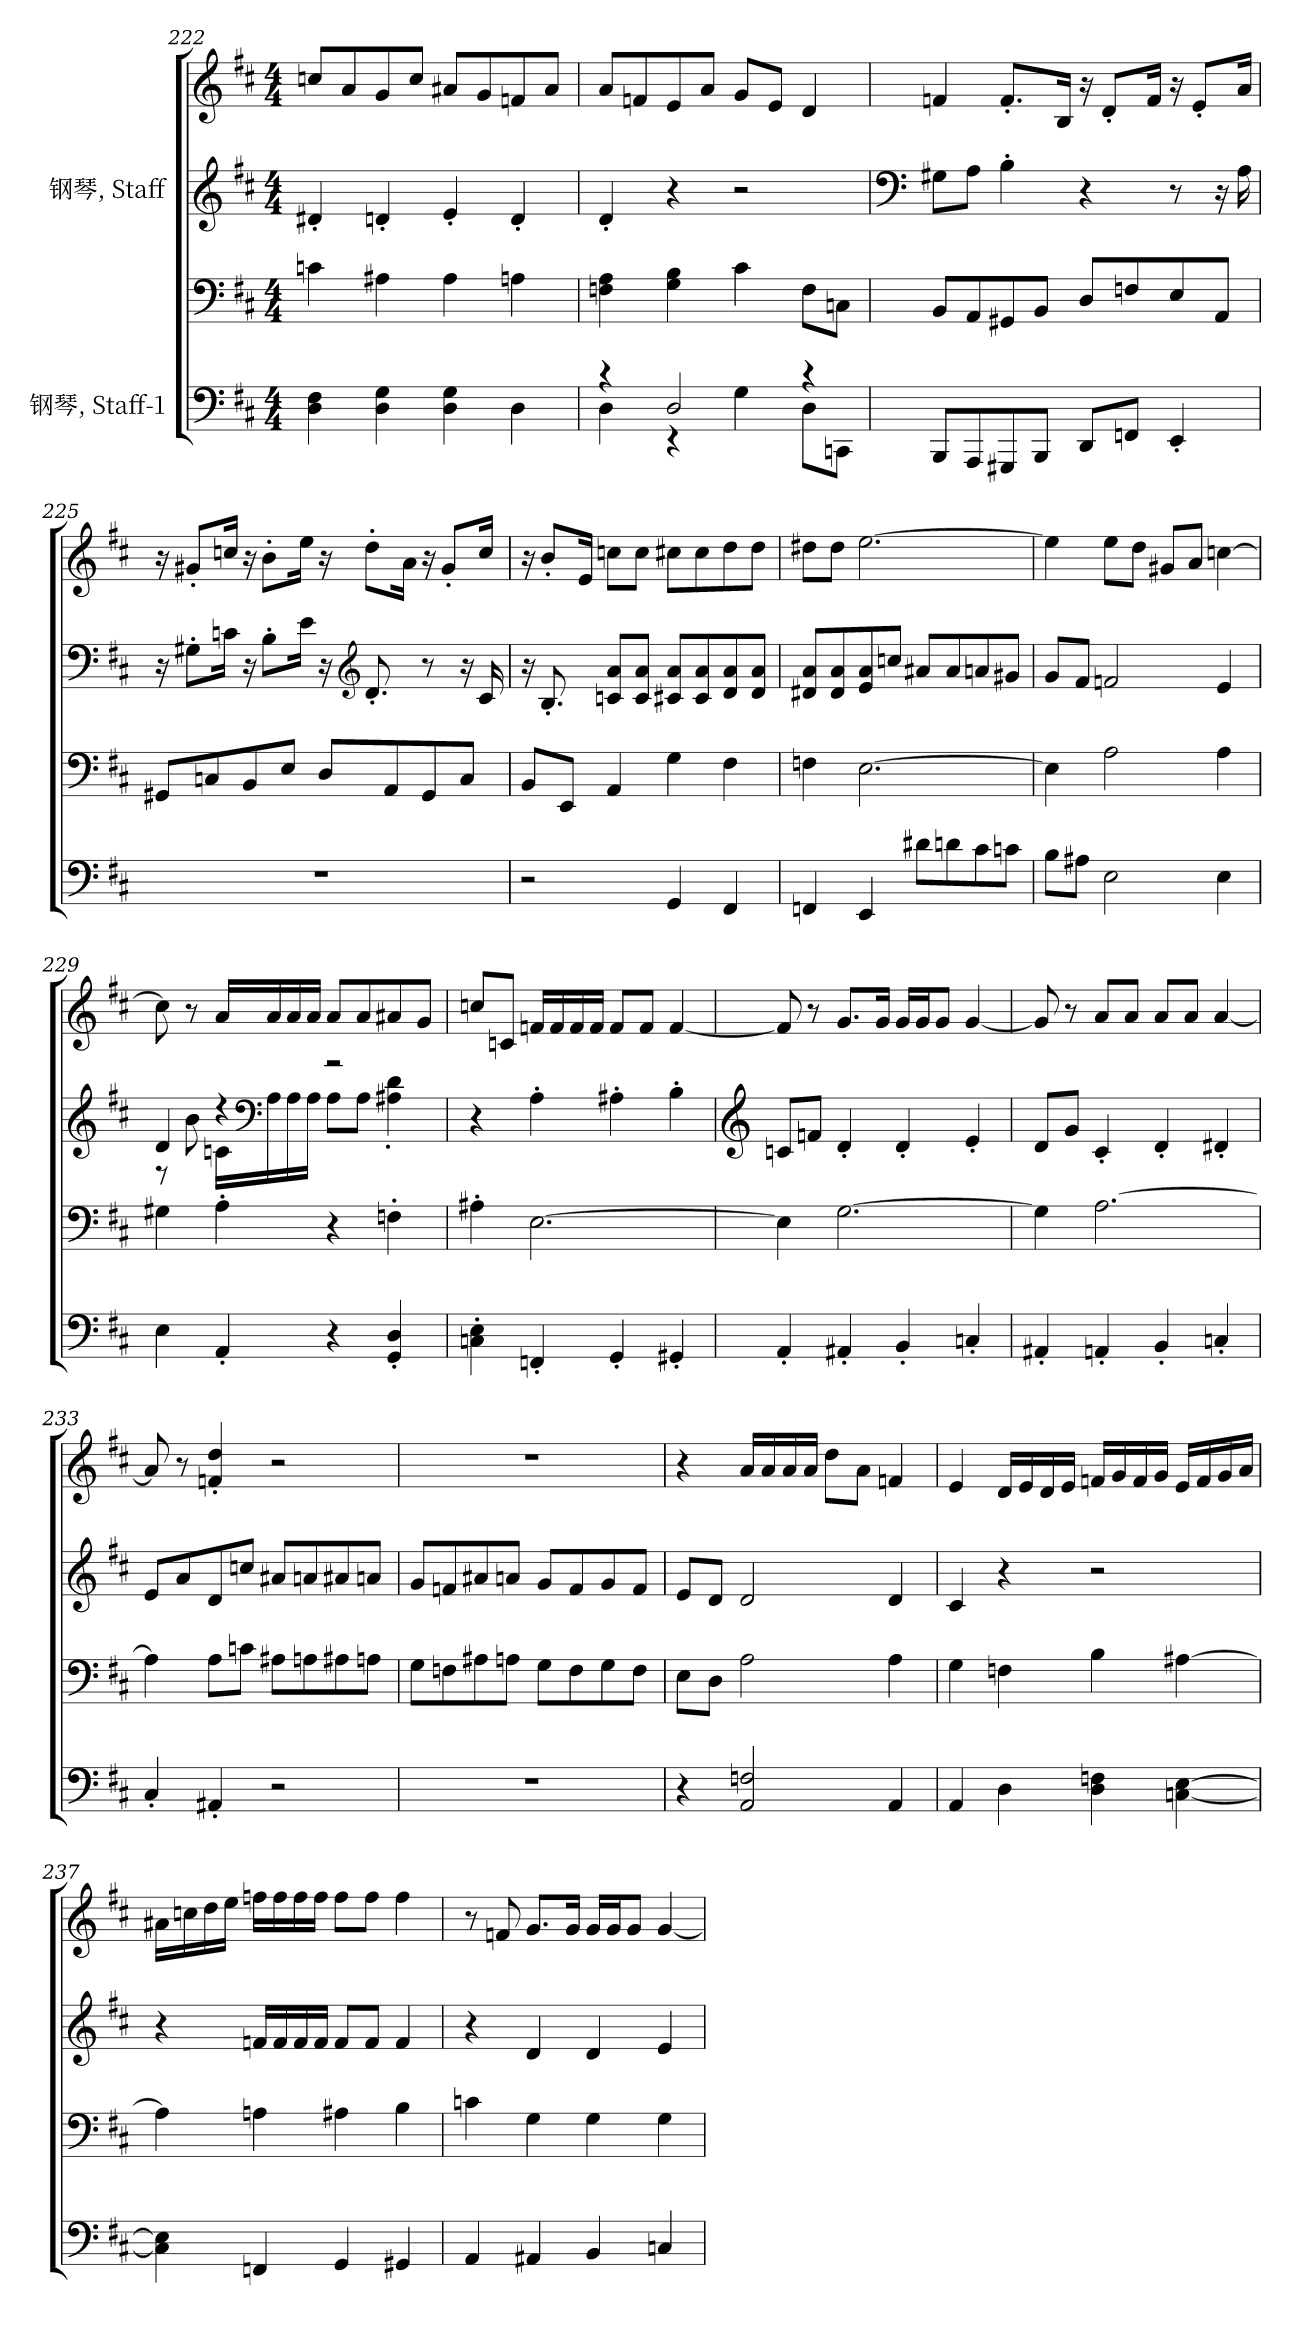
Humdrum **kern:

**kern	**kern	**kern	**kern
*part2	*part2	*part1	*part1
*staff4	*staff3	*staff2	*staff1
*I"钢琴, Staff-1	*	*I"钢琴, Staff	*
!!LO:LB:g=z
*clefF4	*clefF4	*clefG2	*clefG2
*k[f#c#]	*k[f#c#]	*k[f#c#]	*k[f#c#]
*M4/4	*M4/4	*M4/4	*M4/4
=222	=222	=222	=222
4D\ 4F#\	4cn\	4d#X'/	8ccn/L
.	.	.	8a/
4D\ 4G\	4A#X\	4dn'/	8g/
.	.	.	8cc/J
4D\ 4G\	4A#\	4e'/	8a#X/L
.	.	.	8g/
4D\	4An\	4d'/	8fn/
.	.	.	8a#/J
=223	=223	=223	=223
*^	*	*	*
4r	4D\	4Fn\ 4A\	4d'/	8a/L
.	.	.	.	8fn/
2D/	4r	4G\ 4B\	4r	8e/
.	.	.	.	8a/J
.	4G\	4c#\	2r	8g/L
.	.	.	.	8e/J
4r	8D\L	8F\L	.	4d/
.	8CCn\J	8Cn\J	.	.
*v	*v	*	*	*
=224	=224	=224	=224
*	*	*clefF4	*
8BBB/L	8BB/L	8G#X\L	4fn/
8AAA/	8AA/	8A\J	.
8GGG#X/	8GG#X/	4B'\	8.f'/L
8BBB/J	8BB/J	.	.
.	.	.	16B/Jk
8DD/L	8D/L	4r	16r
.	.	.	8d'/L
8FFn/J	8Fn/	.	.
.	.	.	16f/Jk
4EE'/	8E/	8r	16r
.	.	.	8e'/L
.	8AA/J	16r	.
.	.	16A\	16a/Jk
!!LO:LB:g=z
=225	=225	=225	=225
1r	8GG#X/L	16r	16r
.	.	8G#X'\L	8g#X'/L
.	8Cn/	.	.
.	.	16cn\Jk	16ccn/Jk
.	8BB/	16r	16r
.	.	8B'\L	8b'\L
.	8E/J	.	.
.	.	16e\Jk	16ee\Jk
.	8D/L	16r	16r
*	*	*clefG2	*
.	.	8.d'/	8dd'\L
.	8AA/	.	.
.	.	.	16a\Jk
.	8GG#/	8r	16r
.	.	.	8g#'/L
.	8C/J	16r	.
.	.	16c/	16cc/Jk
=226	=226	=226	=226
2r	8BB/L	16r	16r
.	.	8.B'/	8b'/L
.	8EE/J	.	.
.	.	.	16e/Jk
.	4AA/	8cn/ 8a/L	8ccn\L
.	.	8c/ 8a/J	8cc\J
4GG/	4G\	8c#X/ 8a/L	8cc#X\L
.	.	8c#/ 8a/	8cc#\
4FF#/	4F#\	8d/ 8a/	8dd\
.	.	8d/ 8a/J	8dd\J
=227	=227	=227	=227
4FFn/	4Fn\	8d#X/ 8a/L	8dd#X\L
.	.	8d#/ 8a/	8dd#\J
4EE/	[2.E\	8e/ 8a/	[2.ee\
.	.	8ccn/J	.
8d#X\L	.	8a#X/L	.
8dn\	.	8a#/	.
8c#\	.	8an/	.
8cn\J	.	8g#X/J	.
!!LO:PB:g=z
=228	=228	=228	=228
8B\L	4E\]	8g/L	4ee\]
8A#X\J	.	8f#/J	.
2E\	2A\	2fn/	8ee\L
.	.	.	8dd\J
.	.	.	8g#X/L
.	.	.	8a/J
4E\	4A\	4e/	[4ccn\
=229	=229	=229	=229
*	*	*^	*
4E\	4G#X\	4d/	8r	8cc\]
.	.	.	8b\	8r
4AA'/	4A'\	4r	16cn\LL	16a/LL
*	*	*clefF4	*	*
.	.	.	16A\	16a/
.	.	.	16A\	16a/
.	.	.	16A\JJ	16a/JJ
4r	4r	2r	8A\L	8a/L
.	.	.	8A\J	8a/
4GG/' 4D/'	4Fn'\	.	4A#X\' 4d\'	8a#X/
.	.	.	.	8g/J
*	*	*v	*v	*
=230	=230	=230	=230
4Cn\' 4E\'	4A#X'\	4r	8ccn/L
.	.	.	8cn/J
4FFn'/	[2.E\	4A'\	16fn/LL
.	.	.	16f/
.	.	.	16f/
.	.	.	16f/JJ
4GG'/	.	4A#X'\	8f/L
.	.	.	8f/J
4GG#X'/	.	4B'\	[4f/
!!LO:LB:g=z
=231	=231	=231	=231
*	*	*clefG2	*
4AA'/	4E\]	8cn/L	8f/]
.	.	8fn/J	8r
4AA#X'/	[2.G\	4d'/	8.g/L
.	.	.	16g/Jk
4BB'/	.	4d'/	16g/LL
.	.	.	16g/J
.	.	.	8g/J
4Cn'/	.	4e'/	[4g/
=232	=232	=232	=232
4AA#X'/	4G\]	8d/L	8g/]
.	.	8g/J	8r
4AAn'/	[2.A\	4c#'/	8a/L
.	.	.	8a/J
4BB'/	.	4d'/	8a/L
.	.	.	8a/J
4Cn'/	.	4d#X'/	[4a/
=233	=233	=233	=233
4C#'/	4A\]	8e/L	8a/]
.	.	8a/	8r
4AA#X'/	8A\L	8d/	4fn/' 4dd/'
.	8cn\J	8ccn/J	.
2r	8A#X\L	8a#X/L	2r
.	8An\	8an/	.
.	8A#X\	8a#X/	.
.	8An\J	8an/J	.
=234	=234	=234	=234
1r	8G\L	8g/L	1r
.	8Fn\	8fn/	.
.	8A#X\	8a#X/	.
.	8An\J	8an/J	.
.	8G\L	8g/L	.
.	8F\	8f/	.
.	8G\	8g/	.
.	8F\J	8f/J	.
!!LO:LB:g=z
=235	=235	=235	=235
4r	8E\L	8e/L	4r
.	8D\J	8d/J	.
2AA/ 2Fn/	2A\	2d/	16a/LL
.	.	.	16a/
.	.	.	16a/
.	.	.	16a/JJ
.	.	.	8dd\L
.	.	.	8a\J
4AA/	4A\	4d/	4fn/
=236	=236	=236	=236
4AA/	4G\	4c#/	4e/
4D\	4Fn\	4r	16d/LL
.	.	.	16e/
.	.	.	16d/
.	.	.	16e/JJ
4D\ 4Fn\	4B\	2r	16fn/LL
.	.	.	16g/
.	.	.	16f/
.	.	.	16g/JJ
[4Cn\ [4E\	[4A#X\	.	16e/LL
.	.	.	16f/
.	.	.	16g/
.	.	.	16a/JJ
=237	=237	=237	=237
4C\] 4E\]	4A#\]	4r	16a#X\LL
.	.	.	16ccn\
.	.	.	16dd\
.	.	.	16ee\JJ
4FFn/	4An\	16fn/LL	16ffn\LL
.	.	16f/	16ff\
.	.	16f/	16ff\
.	.	16f/JJ	16ff\JJ
4GG/	4A#X\	8f/L	8ff\L
.	.	8f/J	8ff\J
4GG#X/	4B\	4f/	4ff\
!!LO:PB:g=z
=238	=238	=238	=238
4AA/	4cn\	4r	8r
.	.	.	8fn/
4AA#X/	4G\	4d/	8.g/L
.	.	.	16g/Jk
4BB/	4G\	4d/	16g/LL
.	.	.	16g/J
.	.	.	8g/J
4Cn/	4G\	4e/	[4g/
=	=	=	=
*-	*-	*-	*-
